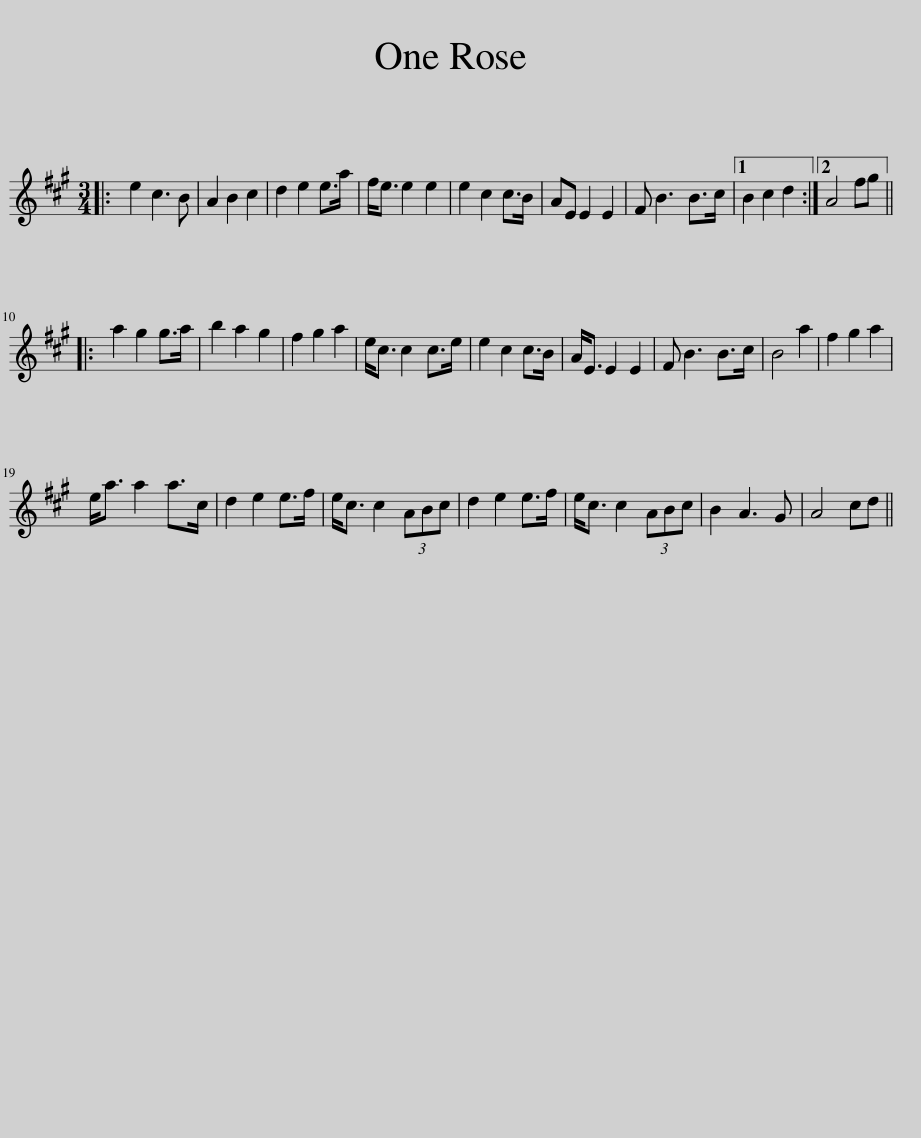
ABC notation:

X:1
L:1/8
M:3/4
I:linebreak $
K:A
V:1 treble
V:1
|: e2 c3 B | A2 B2 c2 | d2 e2 e>a | f<e e2 e2 | e2 c2 c>B | %5
 AE E2 E2 | F B3 B>c |1 B2 c2 d2 :|2 A4 fg |:$ a2 g2 g>a | %10
 b2 a2 g2 | f2 g2 a2 | e<c c2 c>e | e2 c2 c>B | A<E E2 E2 | %15
 F B3 B>c | B4 a2 | f2 g2 a2 |$ e<a a2 a>c | d2 e2 e>f | %20
 e<c c2 (3ABc | d2 e2 e>f | e<c c2 (3ABc | B2 A3 G | A4 cd || %25
